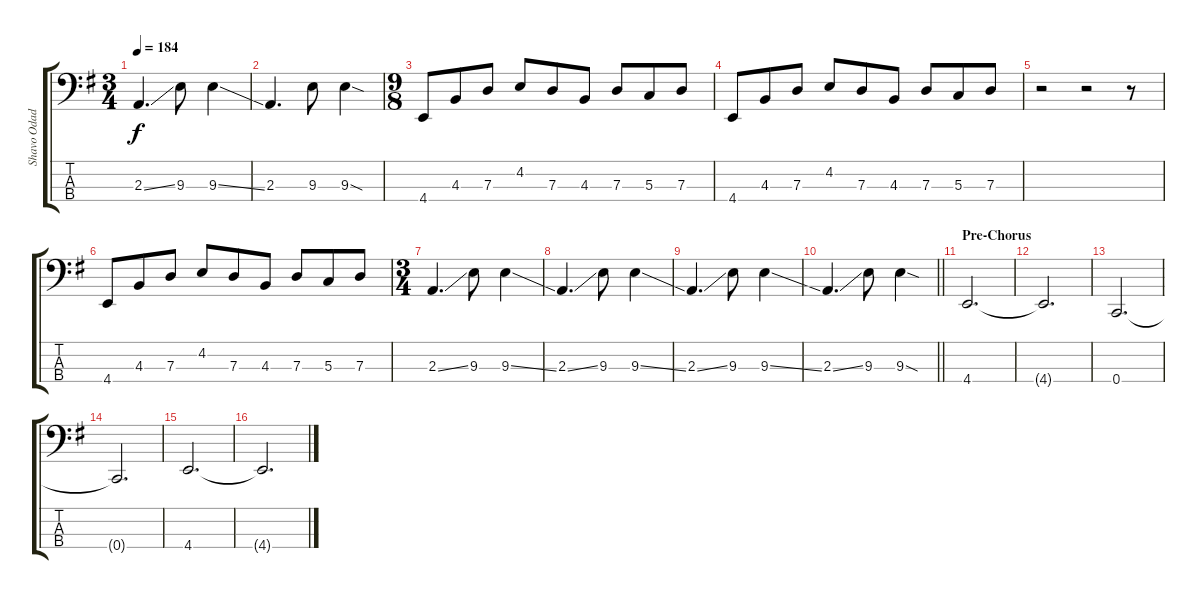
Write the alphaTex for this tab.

\track ("Shavo Odadjian [Bass Guitar]" "Shavo Odad") {instrument electricbassfinger}
\staff {score tabs}
\tuning (F2 C2 G1 C1) {hide}
\ts (3 4)
\tempo 184
\clef f4
\ks eminor
2.3{ss}.4{d dy f} 9.3.8 9.3{ss}.4 |
2.3.4{d} 9.3.8 9.3{sod}.4 |
\ts (9 8)
4.4.8 4.3.8 7.3.8 4.2.8 7.3.8 4.3.8 7.3.8 5.3.8 7.3.8 |
4.4.8 4.3.8 7.3.8 4.2.8 7.3.8 4.3.8 7.3.8 5.3.8 7.3.8 |
r.2 r.2 r.8 |
4.4.8 4.3.8 7.3.8 4.2.8 7.3.8 4.3.8 7.3.8 5.3.8 7.3.8 |
\ts (3 4)
2.3{ss}.4{d} 9.3.8 9.3{ss}.4 |
2.3{ss}.4{d} 9.3.8 9.3{ss}.4 |
2.3{ss}.4{d} 9.3.8 9.3{ss}.4 |
\barLineRight lightlight
2.3{ss}.4{d} 9.3.8 9.3{sod}.4 |
\section ("" "Pre-Chorus")
4.4.2{d} |
4.4{t}.2{d} |
0.4.2{d} |
0.4{t}.2{d} |
4.4.2{d} |
4.4{t}.2{d}
